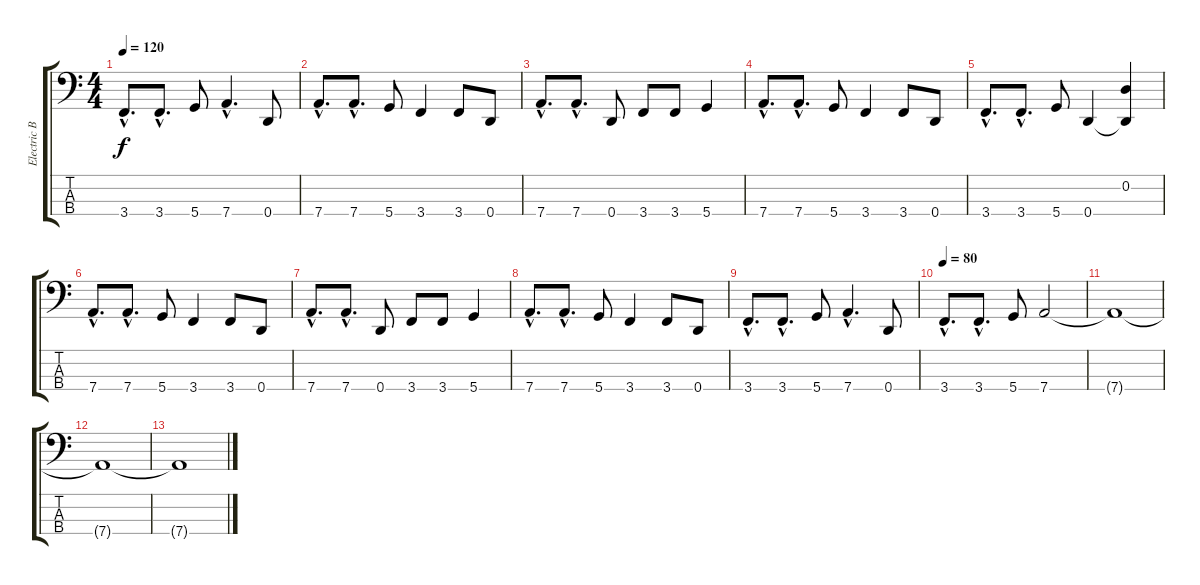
\track ("Electric Bass (finger)" "Electric B") {instrument electricbassfinger}
\staff {score tabs}
\tuning (G2 D2 A1 D1) {hide}
\ts (4 4)
\tempo 120
\clef f4
\ks c
3.4{hac}.8{d dy f} 3.4{hac}.8{d} 5.4.8 7.4{hac}.4{d} 0.4.8 |
\section ("" "")
7.4{hac}.8{d} 7.4{hac}.8{d} 5.4.8 3.4.4 3.4.8 0.4.8 |
7.4{hac}.8{d} 7.4{hac}.8{d} 0.4.8 3.4.8 3.4.8 5.4.4 |
7.4{hac}.8{d} 7.4{hac}.8{d} 5.4.8 3.4.4 3.4.8 0.4.8 |
3.4{hac}.8{d} 3.4{hac}.8{d} 5.4.8 0.4.4 (0.2 0.4{t}).4 |
7.4{hac}.8{d} 7.4{hac}.8{d} 5.4.8 3.4.4 3.4.8 0.4.8 |
7.4{hac}.8{d} 7.4{hac}.8{d} 0.4.8 3.4.8 3.4.8 5.4.4 |
7.4{hac}.8{d} 7.4{hac}.8{d} 5.4.8 3.4.4 3.4.8 0.4.8 |
3.4{hac}.8{d} 3.4{hac}.8{d} 5.4.8 7.4{hac}.4{d} 0.4.8 |
\tempo 80
3.4{hac}.8{d} 3.4{hac}.8{d} 5.4.8 7.4.2{volume 0} |
7.4{t}.1 |
7.4{t}.1 |
7.4{t}.1
